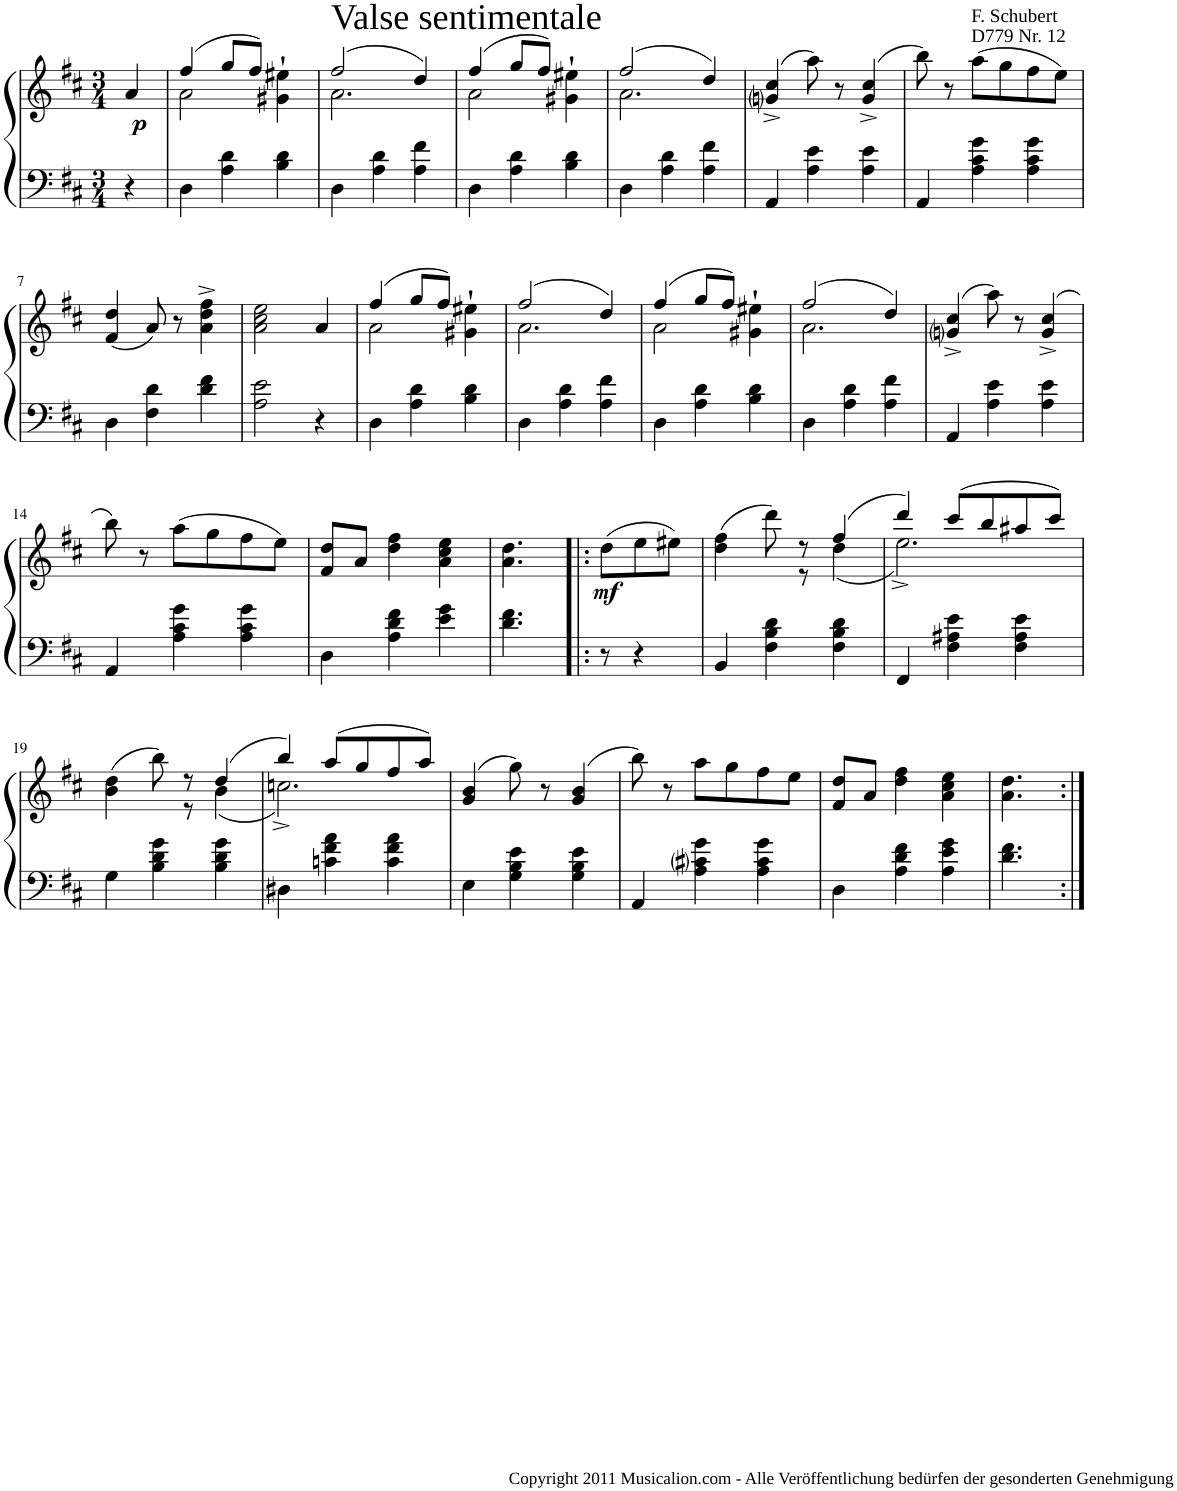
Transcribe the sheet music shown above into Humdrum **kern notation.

**kern	**kern	**dynam
*part1	*part1	*part1
*staff2	*staff1	*staff1/2
*I"Midi_1	*	*
*clefF4	*clefG2	*
*k[f#c#]	*k[f#c#]	*
*D:	*D:	*
*M3/4	*M3/4	*
=	=	=
*	*^	*
!	!	!	!LO:DY:b
4r	4a/	4ryy	p
=1	=1	=1	=1
4D\	(>4ff#/	2a\	.
4A\ 4d\	8gg/L	.	.
.	8ff#/J)	.	.
4B\ 4d\	4g#X\` 4ee#X\`	4ryy	.
=2	=2	=2	=2
!	!LO:TX:a:t=Valse sentimentale	!	!
4D\	(>2ff#/	2.a\	.
4A\ 4d\	.	.	.
4A\ 4f#\	4dd/)	.	.
=3	=3	=3	=3
4D\	(>4ff#/	2a\	.
4A\ 4d\	8gg/L	.	.
.	8ff#/J)	.	.
4B\ 4d\	4g#X\` 4ee#X\`	4ryy	.
=4	=4	=4	=4
4D\	(>2ff#/	2.a\	.
4A\ 4d\	.	.	.
4A\ 4f#\	4dd/)	.	.
=5	=5	=5	=5
4AA/	(>4gni/^ 4cc#/^	2ryy	.
4A\ 4e\	8aa\)	.	.
.	8r	.	.
4A\ 4e\	(>4g/^ 4cc#/^	4ryy	.
=6	=6	=6	=6
4AA/	8bb\)	2ryy	.
.	8r	.	.
!	!LO:TX:a:t=F. Schubert	!	!
!	!LO:TX:a:t=D779 Nr. 12	!	!
4A\ 4c#\ 4g\	(>8aa\L	.	.
.	8gg\	.	.
4A\ 4c#\ 4g\	8ff#\	4ryy	.
.	8ee\J)	.	.
!!LO:LB:g=z	!!
=7	=7	=7	=7
4D\	(<4f#/ 4dd/	2ryy	.
4F#\ 4d\	8a/)	.	.
.	8r	.	.
4d\ 4f#\	4a\^ 4dd\^ 4ff#\^	4ryy	.
=8	=8	=8	=8
2A\ 2e\	2a\ 2cc#\ 2ee\	2ryy	.
4r	4a/	4ryy	.
=9	=9	=9	=9
4D\	(>4ff#/	2a\	.
4A\ 4d\	8gg/L	.	.
.	8ff#/J)	.	.
4B\ 4d\	4g#X\` 4ee#X\`	4ryy	.
=10	=10	=10	=10
4D\	(>2ff#/	2.a\	.
4A\ 4d\	.	.	.
4A\ 4f#\	4dd/)	.	.
=11	=11	=11	=11
4D\	(>4ff#/	2a\	.
4A\ 4d\	8gg/L	.	.
.	8ff#/J)	.	.
4B\ 4d\	4g#X\` 4ee#X\`	4ryy	.
=12	=12	=12	=12
4D\	(>2ff#/	2.a\	.
4A\ 4d\	.	.	.
4A\ 4f#\	4dd/)	.	.
=13	=13	=13	=13
4AA/	(>4gni/^ 4cc#/^	2ryy	.
4A\ 4e\	8aa\)	.	.
.	8r	.	.
4A\ 4e\	(4g/^ 4cc#/^	4ryy	.
!!LO:LB:g=z	!!
=14	=14	=14	=14
4AA/	8bb\)	2ryy	.
.	8r	.	.
4A\ 4c#\ 4g\	(>8aa\L	.	.
.	8gg\	.	.
4A\ 4c#\ 4g\	8ff#\	4ryy	.
.	8ee\J)	.	.
=15	=15	=15	=15
4D\	8f#/ 8dd/L	2ryy	.
.	8a/J	.	.
4A\ 4d\ 4f#\	4dd\ 4ff#\	.	.
4e\ 4g\	4a\ 4cc#\ 4ee\	4ryy	.
=16	=16	=16	=16
4.d\ 4.f#\	4.a\ 4.dd\	4ryy	.
.	.	8ryy	.
=16X1!|:	=16X1!|:	=16X1!|:	=16X1!|:
!	!	!	!LO:DY:b
8r	(8dd\L	4ryy	mf
4r	8ee\	.	.
.	8ee#X\J)	8ryy	.
=17	=17	=17	=17
4BB/	(4dd\ 4ff#\	4ryy	.
4F#\ 4B\ 4d\	8ddd\)	8ryy	.
.	8r	8r	.
4F#\ 4B\ 4d\	(4ff#/	(<4dd\	.
=18	=18	=18	=18
4FF#/	4ddd/)	2.ee^\)	.
4F#\ 4A#X\ 4e\	(8ccc#/L	.	.
.	8bb/	.	.
4F#\ 4A#\ 4e\	8aa#X/	.	.
.	8ccc#/J)	.	.
!!LO:LB:g=z	!!
=19	=19	=19	=19
4G\	(>4b\ 4dd\	4ryy	.
4B\ 4d\ 4g\	8bb\)	8ryy	.
.	8r	8r	.
4B\ 4d\ 4g\	(4dd/	(<4b\	.
=20	=20	=20	=20
4D#X\	4bb/)	2.ccn^\)	.
4cn\ 4f#\ 4a\	(8aa/L	.	.
.	8gg/	.	.
4c\ 4f#\ 4a\	8ff#/	.	.
.	8aa/J)	.	.
=21	=21	=21	=21
4E\	(>4g/ 4b/	2ryy	.
!LO:TX:b:t=Copyright 2011 Musicalion.com - Alle Veröffentlichung bedürfen der gesonderten Genehmigung	!	!	!
4G\ 4B\ 4e\	8gg\)	.	.
.	8r	.	.
4G\ 4B\ 4e\	(>4g/ 4b/	4ryy	.
=22	=22	=22	=22
4AA/	8bb\)	2ryy	.
.	8r	.	.
4A\ 4c#i\ 4g\	8aa\L	.	.
.	8gg\	.	.
4A\ 4c#\ 4g\	8ff#\	4ryy	.
.	8ee\J	.	.
=23	=23	=23	=23
4D\	8f#/ 8dd/L	2ryy	.
.	8a/J	.	.
4A\ 4d\ 4f#\	4dd\ 4ff#\	.	.
4A\ 4e\ 4g\	4a\ 4cc#\ 4ee\	4ryy	.
=24	=24	=24	=24
4.d\ 4.f#\	4.a\ 4.dd\	4ryy	.
.	.	8ryy	.
*	*v	*v	*
=:|!	=:|!	=:|!
*-	*-	*-
